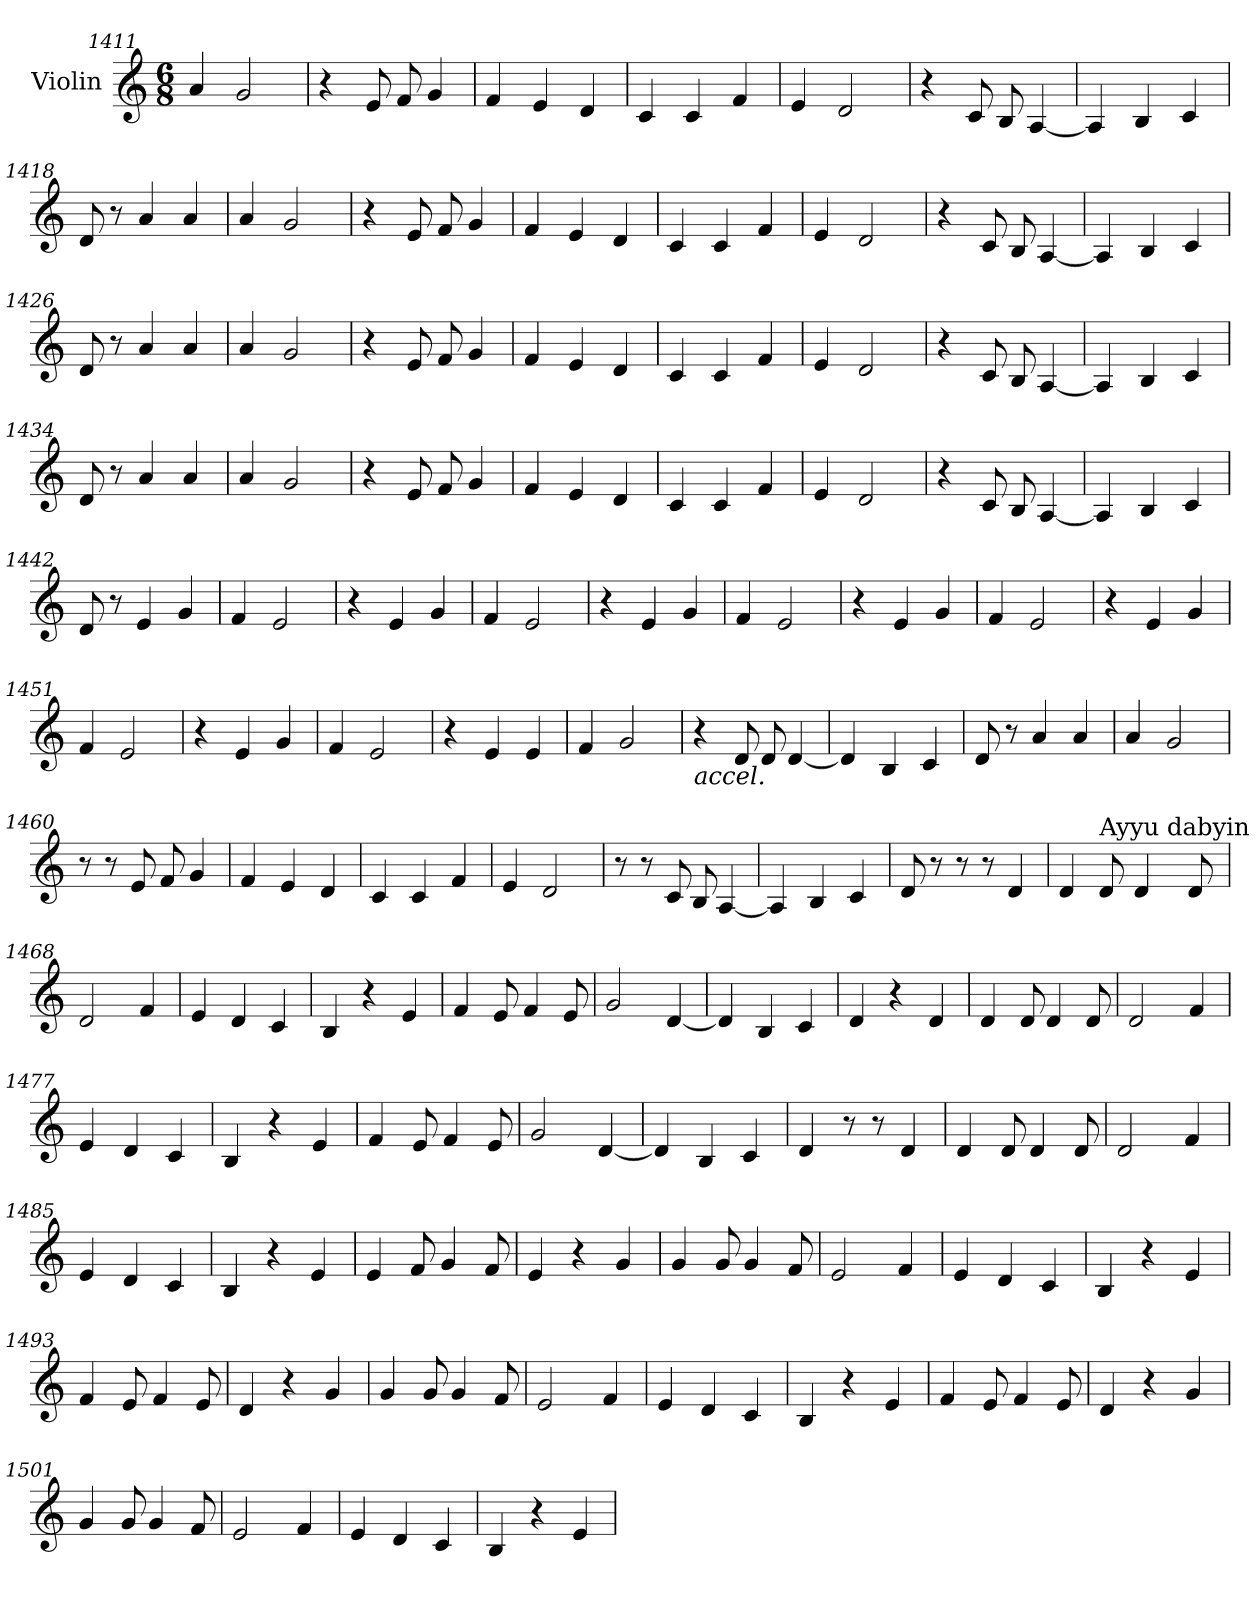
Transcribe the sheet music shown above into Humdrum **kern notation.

**kern
*part1
*staff1
*I"Violin
*clefG2
*k[]
*M6/8
=1411
4a/
2g/
!!LO:LB:g=z
=1412
4r
8e/
8f/
4g/
=1413
4f/
4e/
4d/
=1414
4c/
4c/
4f/
=1415
4e/
2d/
=1416
4r
8c/
8B/
[4A/
=1417
4A/]
4B/
4c/
=1418
8d/
8r
4a/
4a/
!!LO:LB:g=z
=1419
4a/
2g/
=1420
4r
8e/
8f/
4g/
=1421
4f/
4e/
4d/
=1422
4c/
4c/
4f/
=1423
4e/
2d/
=1424
4r
8c/
8B/
[4A/
=1425
4A/]
4B/
4c/
!!LO:LB:g=z
=1426
8d/
8r
4a/
4a/
=1427
4a/
2g/
=1428
4r
8e/
8f/
4g/
=1429
4f/
4e/
4d/
=1430
4c/
4c/
4f/
=1431
4e/
2d/
=1432
4r
8c/
8B/
[4A/
!!LO:LB:g=z
=1433
4A/]
4B/
4c/
=1434
8d/
8r
4a/
4a/
=1435
4a/
2g/
=1436
4r
8e/
8f/
4g/
=1437
4f/
4e/
4d/
=1438
4c/
4c/
4f/
=1439
4e/
2d/
!!LO:LB:g=z
=1440
4r
8c/
8B/
[4A/
=1441
4A/]
4B/
4c/
=1442
8d/
8r
4e/
4g/
=1443
4f/
2e/
=1444
4r
4e/
4g/
=1445
4f/
2e/
=1446
4r
4e/
4g/
!!LO:LB:g=z
=1447
4f/
2e/
=1448
4r
4e/
4g/
=1449
4f/
2e/
=1450
4r
4e/
4g/
=1451
4f/
2e/
=1452
4r
4e/
4g/
=1453
4f/
2e/
=1454
4r
4e/
4e/
!!LO:PB:g=z
=1455
4f/
2g/
=1456
!LO:TX:b:i:t=accel.
4r
8d/
8d/
[4d/
=1457
4d/]
4B/
4c/
=1458
8d/
8r
4a/
4a/
=1459
4a/
2g/
=1460
8r
8r
8e/
8f/
4g/
=1461
4f/
4e/
4d/
!!LO:LB:g=z
=1462
4c/
4c/
4f/
=1463
4e/
2d/
=1464
8r
8r
8c/
8B/
[4A/
=1465
4A/]
4B/
4c/
=1466
*MM180
8d/
8r
8r
8r
4d/
=1467
4d/
!LO:TX:a:t=Ayyu dabyin
8d/
4d/
8d/
=1468
2d/
4f/
!!LO:LB:g=z
=1469
4e/
4d/
4c/
=1470
4B/
4r
4e/
=1471
4f/
8e/
4f/
8e/
=1472
2g/
[4d/
=1473
4d/]
4B/
4c/
=1474
4d/
4r
4d/
=1475
4d/
8d/
4d/
8d/
!!LO:LB:g=z
=1476
2d/
4f/
=1477
4e/
4d/
4c/
=1478
4B/
4r
4e/
=1479
4f/
8e/
4f/
8e/
=1480
2g/
[4d/
=1481
4d/]
4B/
4c/
=1482
4d/
8r
8r
4d/
!!LO:LB:g=z
=1483
4d/
8d/
4d/
8d/
=1484
2d/
4f/
=1485
4e/
4d/
4c/
=1486
4B/
4r
4e/
=1487
4e/
8f/
4g/
8f/
=1488
4e/
4r
4g/
=1489
4g/
8g/
4g/
8f/
!!LO:LB:g=z
=1490
2e/
4f/
=1491
4e/
4d/
4c/
=1492
4B/
4r
4e/
=1493
4f/
8e/
4f/
8e/
=1494
4d/
4r
4g/
=1495
4g/
8g/
4g/
8f/
=1496
2e/
4f/
!!LO:LB:g=z
=1497
4e/
4d/
4c/
=1498
4B/
4r
4e/
=1499
4f/
8e/
4f/
8e/
=1500
4d/
4r
4g/
=1501
4g/
8g/
4g/
8f/
=1502
2e/
4f/
=1503
4e/
4d/
4c/
!!LO:LB:g=z
=1504
4B/
4r
4e/
=
*-
